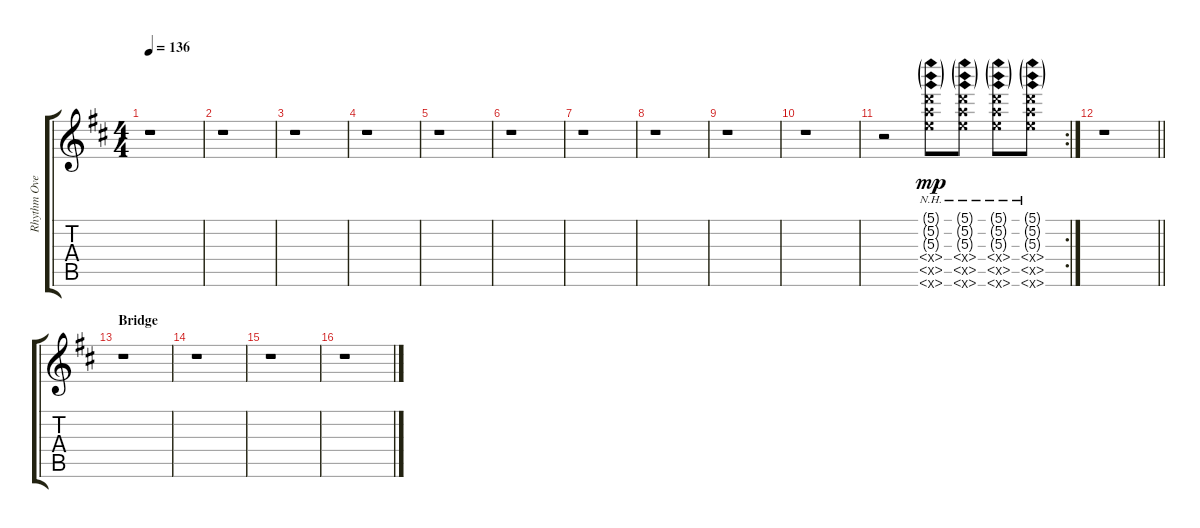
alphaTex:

\track ("Rhythm Overdub" "Rhythm Ove") {instrument distortionguitar}
\staff {score tabs}
\tuning (E4 B3 G3 D3 A2 E2) {hide}
\ts (4 4)
\tempo 136
\clef g2
\ks d
r.1{dy mp} |
r.1 |
r.1 |
r.1 |
r.1 |
r.1 |
r.1 |
r.1 |
r.1 |
r.1 |
\rc 2
r.2 (5.1{nh g} 5.2{nh g} 5.3{nh g} 5.4{nh x} 5.5{nh x} 5.6{nh x}).8 (5.1{nh g} 5.2{nh g} 5.3{nh g} 5.4{nh x} 5.5{nh x} 5.6{nh x}).8 (5.1{nh g} 5.2{nh g} 5.3{nh g} 5.4{nh x} 5.5{nh x} 5.6{nh x}).8 (5.1{nh g} 5.2{nh g} 5.3{nh g} 5.4{nh x} 5.5{nh x} 5.6{nh x}).8 |
\barLineRight lightlight
r.1 |
\section ("" "Bridge")
r.1 |
r.1 |
r.1 |
r.1
